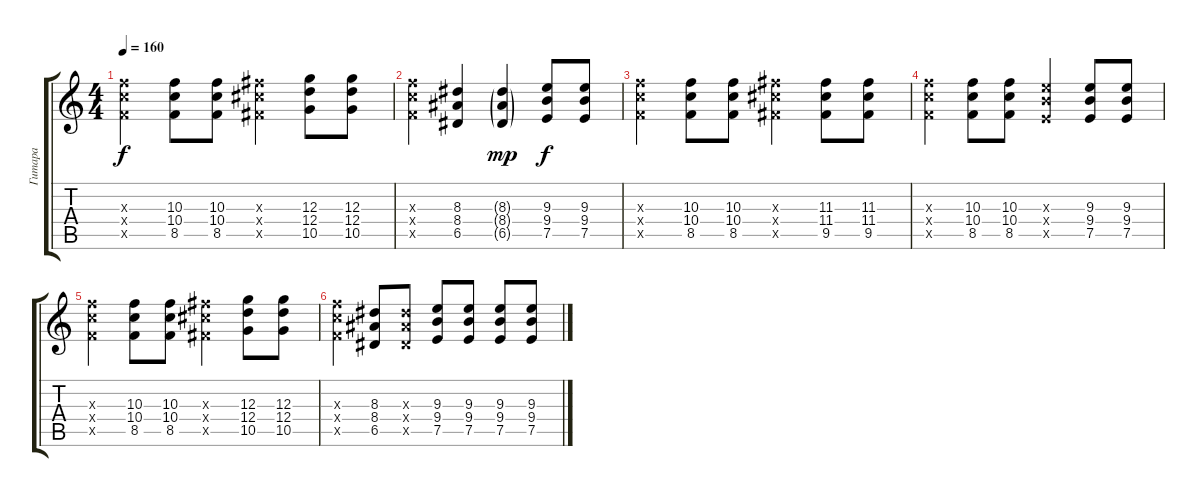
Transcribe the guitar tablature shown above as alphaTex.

\track ("Гитара" "Гитара") {instrument acousticguitarsteel}
\staff {score tabs}
\tuning (E4 B3 G3 D3 A2 E2) {hide}
\ts (4 4)
\tempo 160
\clef g2
\ks c
(10.3{x} 10.4{x} 8.5{x}).4{dy f} (10.3 10.4 8.5).8 (10.3 10.4 8.5).8 (11.3{x} 11.4{x} 9.5{x}).4 (12.3 12.4 10.5).8 (12.3 12.4 10.5).8 |
(10.3{x} 10.4{x} 8.5{x}).4 (8.3 8.4 6.5).4 (8.3{g} 8.4{g} 6.5{g}).4{dy mp} (9.3 9.4 7.5).8{dy f} (9.3 9.4 7.5).8 |
(10.3{x} 10.4{x} 8.5{x}).4 (10.3 10.4 8.5).8 (10.3 10.4 8.5).8 (11.3{x} 11.4{x} 9.5{x}).4 (11.3 11.4 9.5).8 (11.3 11.4 9.5).8 |
(10.3{x} 10.4{x} 8.5{x}).4 (10.3 10.4 8.5).8 (10.3 10.4 8.5).8 (9.3{x} 9.4{x} 7.5{x}).4 (9.3 9.4 7.5).8 (9.3 9.4 7.5).8 |
(10.3{x} 10.4{x} 8.5{x}).4 (10.3 10.4 8.5).8 (10.3 10.4 8.5).8 (11.3{x} 11.4{x} 9.5{x}).4 (12.3 12.4 10.5).8 (12.3 12.4 10.5).8 |
(10.3{x} 10.4{x} 8.5{x}).4 (8.3 8.4 6.5).8 (8.3{x} 8.4{x} 6.5{x}).8 (9.3 9.4 7.5).8 (9.3 9.4 7.5).8 (9.3 9.4 7.5).8 (9.3 9.4 7.5).8
